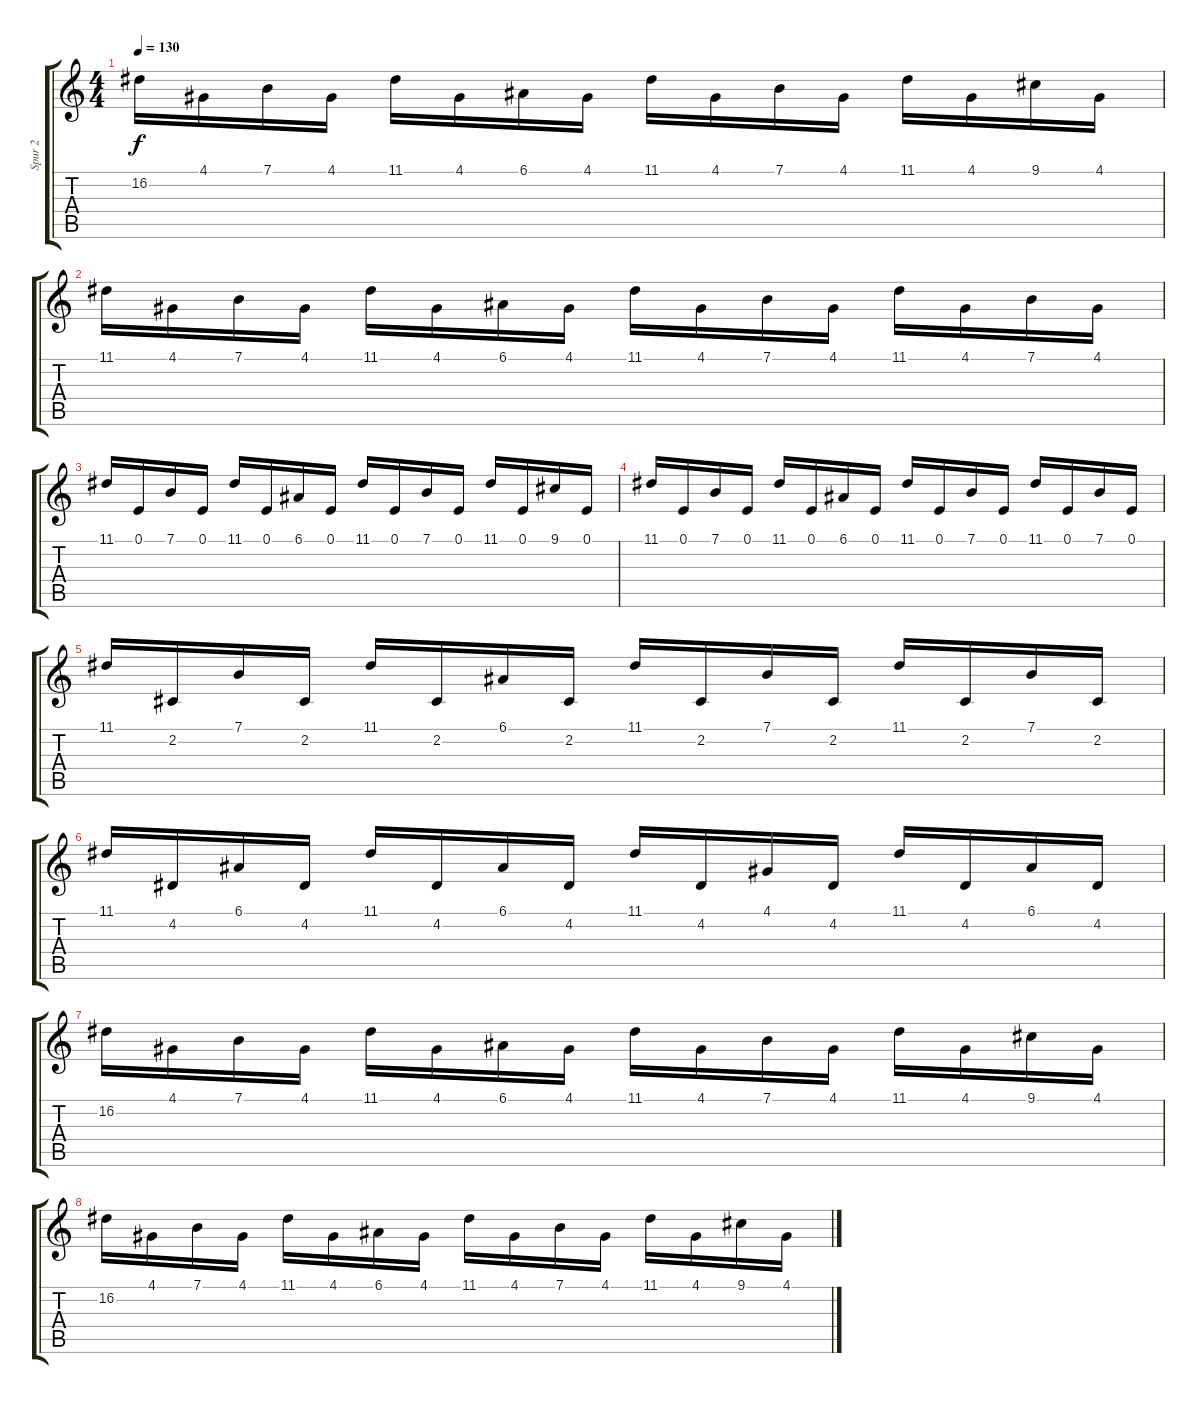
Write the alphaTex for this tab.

\track ("Spur 2" "Spur 2") {instrument harpsichord}
\staff {score tabs}
\tuning (E4 B3 G3 D3 A2 E2) {hide}
\ts (4 4)
\tempo 130
\clef g2
\ks c
16.2.16{dy f} 4.1.16 7.1.16 4.1.16 11.1.16 4.1.16 6.1.16 4.1.16 11.1.16 4.1.16 7.1.16 4.1.16 11.1.16 4.1.16 9.1.16 4.1.16 |
11.1.16 4.1.16 7.1.16 4.1.16 11.1.16 4.1.16 6.1.16 4.1.16 11.1.16 4.1.16 7.1.16 4.1.16 11.1.16 4.1.16 7.1.16 4.1.16 |
11.1.16 0.1.16 7.1.16 0.1.16 11.1.16 0.1.16 6.1.16 0.1.16 11.1.16 0.1.16 7.1.16 0.1.16 11.1.16 0.1.16 9.1.16 0.1.16 |
11.1.16 0.1.16 7.1.16 0.1.16 11.1.16 0.1.16 6.1.16 0.1.16 11.1.16 0.1.16 7.1.16 0.1.16 11.1.16 0.1.16 7.1.16 0.1.16 |
11.1.16 2.2.16 7.1.16 2.2.16 11.1.16 2.2.16 6.1.16 2.2.16 11.1.16 2.2.16 7.1.16 2.2.16 11.1.16 2.2.16 7.1.16 2.2.16 |
11.1.16 4.2.16 6.1.16 4.2.16 11.1.16 4.2.16 6.1.16 4.2.16 11.1.16 4.2.16 4.1.16 4.2.16 11.1.16 4.2.16 6.1.16 4.2.16 |
16.2.16 4.1.16 7.1.16 4.1.16 11.1.16 4.1.16 6.1.16 4.1.16 11.1.16 4.1.16 7.1.16 4.1.16 11.1.16 4.1.16 9.1.16 4.1.16 |
16.2.16 4.1.16 7.1.16 4.1.16 11.1.16 4.1.16 6.1.16 4.1.16 11.1.16 4.1.16 7.1.16 4.1.16 11.1.16 4.1.16 9.1.16 4.1.16
